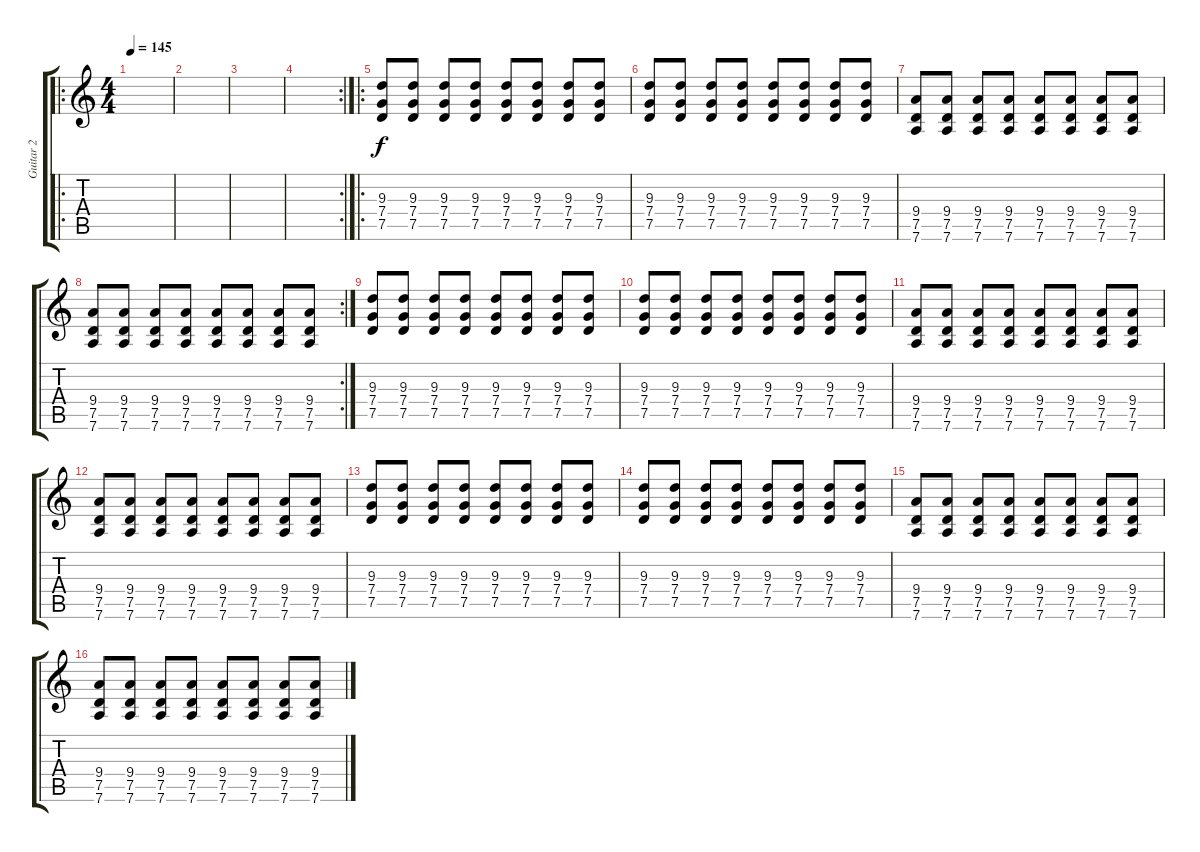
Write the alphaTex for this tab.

\track ("Guitar 2" "Guitar 2") {instrument distortionguitar}
\staff {score tabs}
\tuning (D4 A3 F3 C3 G2 D2) {hide}
\ro
\ts (4 4)
\tempo 145
\clef g2
\ks c
|
|
|
\rc 2
|
\ro
(9.3 7.4 7.5).8 (9.3 7.4 7.5).8 (9.3 7.4 7.5).8 (9.3 7.4 7.5).8 (9.3 7.4 7.5).8 (9.3 7.4 7.5).8 (9.3 7.4 7.5).8 (9.3 7.4 7.5).8 |
(9.3 7.4 7.5).8 (9.3 7.4 7.5).8 (9.3 7.4 7.5).8 (9.3 7.4 7.5).8 (9.3 7.4 7.5).8 (9.3 7.4 7.5).8 (9.3 7.4 7.5).8 (9.3 7.4 7.5).8 |
(9.4 7.5 7.6).8 (9.4 7.5 7.6).8 (9.4 7.5 7.6).8 (9.4 7.5 7.6).8 (9.4 7.5 7.6).8 (9.4 7.5 7.6).8 (9.4 7.5 7.6).8 (9.4 7.5 7.6).8 |
\rc 2
(9.4 7.5 7.6).8 (9.4 7.5 7.6).8 (9.4 7.5 7.6).8 (9.4 7.5 7.6).8 (9.4 7.5 7.6).8 (9.4 7.5 7.6).8 (9.4 7.5 7.6).8 (9.4 7.5 7.6).8 |
(9.3 7.4 7.5).8 (9.3 7.4 7.5).8 (9.3 7.4 7.5).8 (9.3 7.4 7.5).8 (9.3 7.4 7.5).8 (9.3 7.4 7.5).8 (9.3 7.4 7.5).8 (9.3 7.4 7.5).8 |
(9.3 7.4 7.5).8 (9.3 7.4 7.5).8 (9.3 7.4 7.5).8 (9.3 7.4 7.5).8 (9.3 7.4 7.5).8 (9.3 7.4 7.5).8 (9.3 7.4 7.5).8 (9.3 7.4 7.5).8 |
(9.4 7.5 7.6).8 (9.4 7.5 7.6).8 (9.4 7.5 7.6).8 (9.4 7.5 7.6).8 (9.4 7.5 7.6).8 (9.4 7.5 7.6).8 (9.4 7.5 7.6).8 (9.4 7.5 7.6).8 |
(9.4 7.5 7.6).8 (9.4 7.5 7.6).8 (9.4 7.5 7.6).8 (9.4 7.5 7.6).8 (9.4 7.5 7.6).8 (9.4 7.5 7.6).8 (9.4 7.5 7.6).8 (9.4 7.5 7.6).8 |
(9.3 7.4 7.5).8 (9.3 7.4 7.5).8 (9.3 7.4 7.5).8 (9.3 7.4 7.5).8 (9.3 7.4 7.5).8 (9.3 7.4 7.5).8 (9.3 7.4 7.5).8 (9.3 7.4 7.5).8 |
(9.3 7.4 7.5).8 (9.3 7.4 7.5).8 (9.3 7.4 7.5).8 (9.3 7.4 7.5).8 (9.3 7.4 7.5).8 (9.3 7.4 7.5).8 (9.3 7.4 7.5).8 (9.3 7.4 7.5).8 |
(9.4 7.5 7.6).8 (9.4 7.5 7.6).8 (9.4 7.5 7.6).8 (9.4 7.5 7.6).8 (9.4 7.5 7.6).8 (9.4 7.5 7.6).8 (9.4 7.5 7.6).8 (9.4 7.5 7.6).8 |
(9.4 7.5 7.6).8 (9.4 7.5 7.6).8 (9.4 7.5 7.6).8 (9.4 7.5 7.6).8 (9.4 7.5 7.6).8 (9.4 7.5 7.6).8 (9.4 7.5 7.6).8 (9.4 7.5 7.6).8
